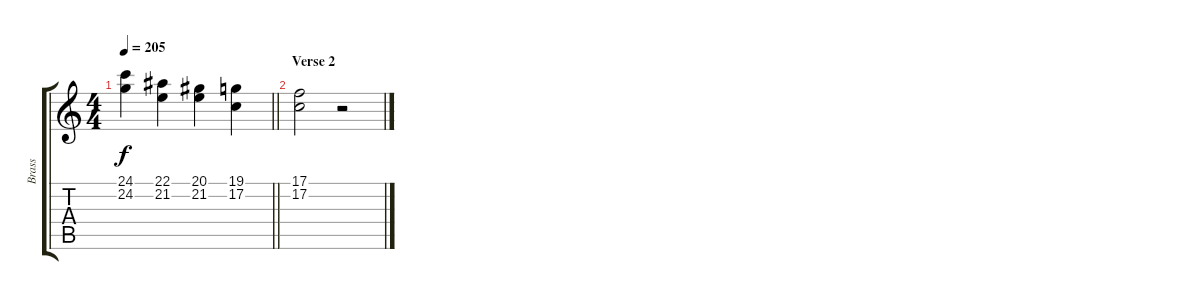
\track ("Brass" "Brass") {instrument brasssection}
\staff {score tabs}
\tuning (C4 G3 Eb3 Bb2 F2 C2) {hide}
\ts (4 4)
\tempo 205
\clef g2
\barLineRight lightlight
\ks c
(24.1 24.2).4{dy f} (22.1 21.2).4 (20.1 21.2).4 (19.1 17.2).4 |
\section ("" "Verse 2")
(17.1 17.2).2 r.2
